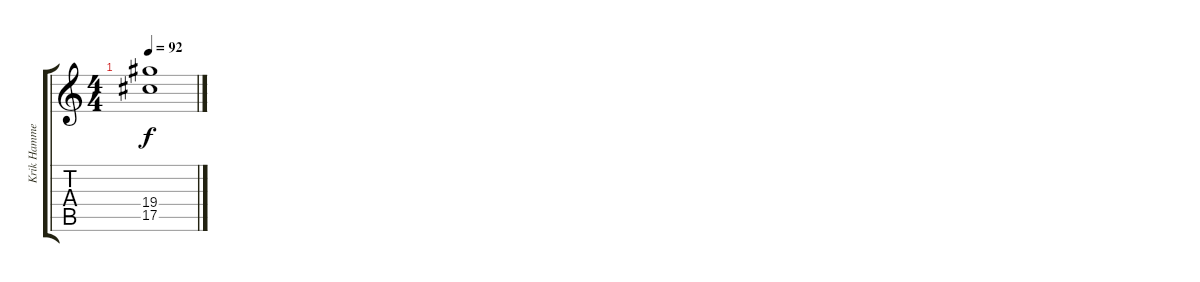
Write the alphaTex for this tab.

\track ("Krik Hammett (Guitar)" "Krik Hamme") {instrument electricguitarclean}
\staff {score tabs}
\tuning (Eb4 Bb3 Gb3 Db3 Ab2 Eb2) {hide}
\ts (4 4)
\tempo 92
\clef g2
\ks c
(19.4{t} 17.5{t}).1{dy f}
